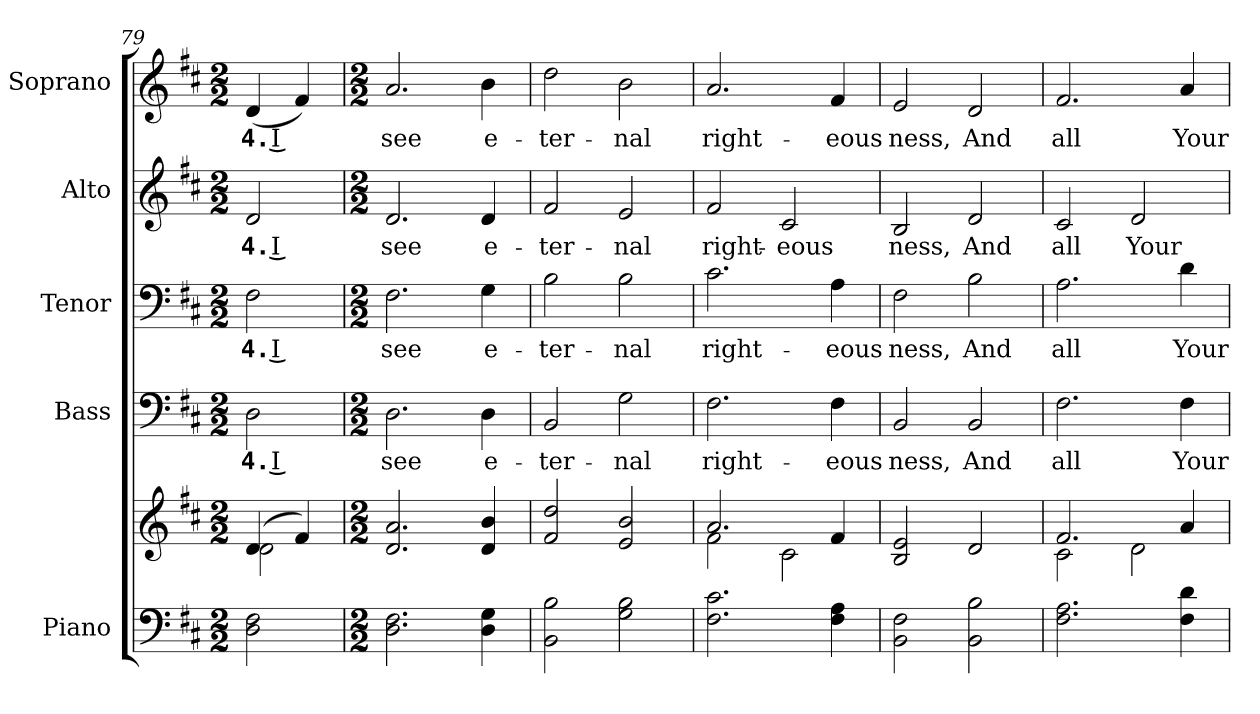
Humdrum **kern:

**kern	**kern	**kern	**text	**kern	**text	**kern	**text	**kern	**text
*part5	*part5	*part4	*part4	*part3	*part3	*part2	*part2	*part1	*part1
*staff6	*staff5	*staff4	*staff4	*staff3	*staff3	*staff2	*staff2	*staff1	*staff1
*I"Piano	*	*I"Bass	*	*I"Tenor	*	*I"Alto	*	*I"Soprano	*
*I'Pno.	*	*I'B.	*	*I'T.	*	*I'A.	*	*I'S.	*
*clefF4	*clefG2	*clefF4	*	*clefF4	*	*clefG2	*	*clefG2	*
*k[f#c#]	*k[f#c#]	*k[f#c#]	*	*k[f#c#]	*	*k[f#c#]	*	*k[f#c#]	*
*D:	*D:	*D:	*	*D:	*	*D:	*	*D:	*
*M2/2	*M2/2	*M2/2	*	*M2/2	*	*M2/2	*	*M2/2	*
=79	=79	=79	=79	=79	=79	=79	=79	=79	=79
*	*^	*	*	*	*	*	*	*	*
!	!	!	!	!LO:LY:b:color=#000000	!	!	!	!	!	!
!	!	!	!	!	!	!LO:LY:b:color=#000000	!	!	!	!
!	!	!	!	!	!	!	!	!LO:LY:b:color=#000000	!	!
!	!	!	!	!	!	!	!	!	!	!LO:LY:b:color=#000000
2Di\ 2F#i	(4di/	2di\	2Di\	4. I	2F#i\	4. I	2di/	4. I	(4di/	4. I
.	4f#i/)	.	.	.	.	.	.	.	4f#i/)	.
*	*v	*v	*	*	*	*	*	*	*	*
=80	=80	=80	=80	=80	=80	=80	=80	=80	=80
*M2/2	*M2/2	*M2/2	*	*M2/2	*	*M2/2	*	*M2/2	*
!	!	!	!LO:LY:b:color=#000000	!	!	!	!	!	!
!	!	!	!	!	!LO:LY:b:color=#000000	!	!	!	!
!	!	!	!	!	!	!	!LO:LY:b:color=#000000	!	!
!	!	!	!	!	!	!	!	!	!LO:LY:b:color=#000000
2.Di\ 2.F#i	2.di/ 2.ai	2.Di\	see	2.F#i\	see	2.di/	see	2.ai/	see
!	!	!	!LO:LY:b:color=#000000	!	!	!	!	!	!
!	!	!	!	!	!LO:LY:b:color=#000000	!	!	!	!
!	!	!	!	!	!	!	!LO:LY:b:color=#000000	!	!
!	!	!	!	!	!	!	!	!	!LO:LY:b:color=#000000
4Di\ 4Gi	4di/ 4bi	4Di\	e-	4Gi\	e-	4di/	e-	4bi\	e-
=81	=81	=81	=81	=81	=81	=81	=81	=81	=81
!	!	!	!LO:LY:b:color=#000000	!	!	!	!	!	!
!	!	!	!	!	!LO:LY:b:color=#000000	!	!	!	!
!	!	!	!	!	!	!	!LO:LY:b:color=#000000	!	!
!	!	!	!	!	!	!	!	!	!LO:LY:b:color=#000000
2BBi\ 2Bi	2f#i/ 2ddi	2BBi/	-ter-	2Bi\	-ter-	2f#i/	-ter-	2ddi\	-ter-
!	!	!	!LO:LY:b:color=#000000	!	!	!	!	!	!
!	!	!	!	!	!LO:LY:b:color=#000000	!	!	!	!
!	!	!	!	!	!	!	!LO:LY:b:color=#000000	!	!
!	!	!	!	!	!	!	!	!	!LO:LY:b:color=#000000
2Gi\ 2Bi	2ei/ 2bi	2Gi\	-nal	2Bi\	-nal	2ei/	-nal	2bi\	-nal
=82	=82	=82	=82	=82	=82	=82	=82	=82	=82
*	*^	*	*	*	*	*	*	*	*
!	!	!	!	!LO:LY:b:color=#000000	!	!	!	!	!	!
!	!	!	!	!	!	!LO:LY:b:color=#000000	!	!	!	!
!	!	!	!	!	!	!	!	!LO:LY:b:color=#000000	!	!
!	!	!	!	!	!	!	!	!	!	!LO:LY:b:color=#000000
2.F#i\ 2.c#i	2.ai/	2f#i\	2.F#i\	right-	2.c#i\	right-	2f#i/	right-	2.ai/	right-
!	!	!	!	!	!	!	!	!LO:LY:b:color=#000000	!	!
.	.	2c#i\	.	.	.	.	2c#i/	-eous	.	.
!	!	!	!	!LO:LY:b:color=#000000	!	!	!	!	!	!
!	!	!	!	!	!	!LO:LY:b:color=#000000	!	!	!	!
!	!	!	!	!	!	!	!	!	!	!LO:LY:b:color=#000000
4F#i\ 4Ai	4f#i/	.	4F#i\	-eous	4Ai\	-eous	.	.	4f#i/	-eous
*	*v	*v	*	*	*	*	*	*	*	*
=83	=83	=83	=83	=83	=83	=83	=83	=83	=83
!	!	!	!LO:LY:b:color=#000000	!	!	!	!	!	!
!	!	!	!	!	!LO:LY:b:color=#000000	!	!	!	!
!	!	!	!	!	!	!	!LO:LY:b:color=#000000	!	!
!	!	!	!	!	!	!	!	!	!LO:LY:b:color=#000000
2BBi\ 2F#i	2Bi/ 2ei	2BBi/	ness,	2F#i\	ness,	2Bi/	ness,	2ei/	ness,
!	!	!	!LO:LY:b:color=#000000	!	!	!	!	!	!
!	!	!	!	!	!LO:LY:b:color=#000000	!	!	!	!
!	!	!	!	!	!	!	!LO:LY:b:color=#000000	!	!
!	!	!	!	!	!	!	!	!	!LO:LY:b:color=#000000
2BBi\ 2Bi	2di/	2BBi/	And	2Bi\	And	2di/	And	2di/	And
!!LO:PB:g=z
=84	=84	=84	=84	=84	=84	=84	=84	=84	=84
*	*^	*	*	*	*	*	*	*	*
!	!	!	!	!LO:LY:b:color=#000000	!	!	!	!	!	!
!	!	!	!	!	!	!LO:LY:b:color=#000000	!	!	!	!
!	!	!	!	!	!	!	!	!LO:LY:b:color=#000000	!	!
!	!	!	!	!	!	!	!	!	!	!LO:LY:b:color=#000000
2.F#i\ 2.Ai	2.f#i/	2c#i\	2.F#i\	all	2.Ai\	all	2c#i/	all	2.f#i/	all
!	!	!	!	!	!	!	!	!LO:LY:b:color=#000000	!	!
.	.	2di\	.	.	.	.	2di/	Your	.	.
!	!	!	!	!LO:LY:b:color=#000000	!	!	!	!	!	!
!	!	!	!	!	!	!LO:LY:b:color=#000000	!	!	!	!
!	!	!	!	!	!	!	!	!	!	!LO:LY:b:color=#000000
4F#i\ 4di	4ai/	.	4F#i\	Your	4di\	Your	.	.	4ai/	Your
*	*v	*v	*	*	*	*	*	*	*	*
=	=	=	=	=	=	=	=	=	=
*-	*-	*-	*-	*-	*-	*-	*-	*-	*-
